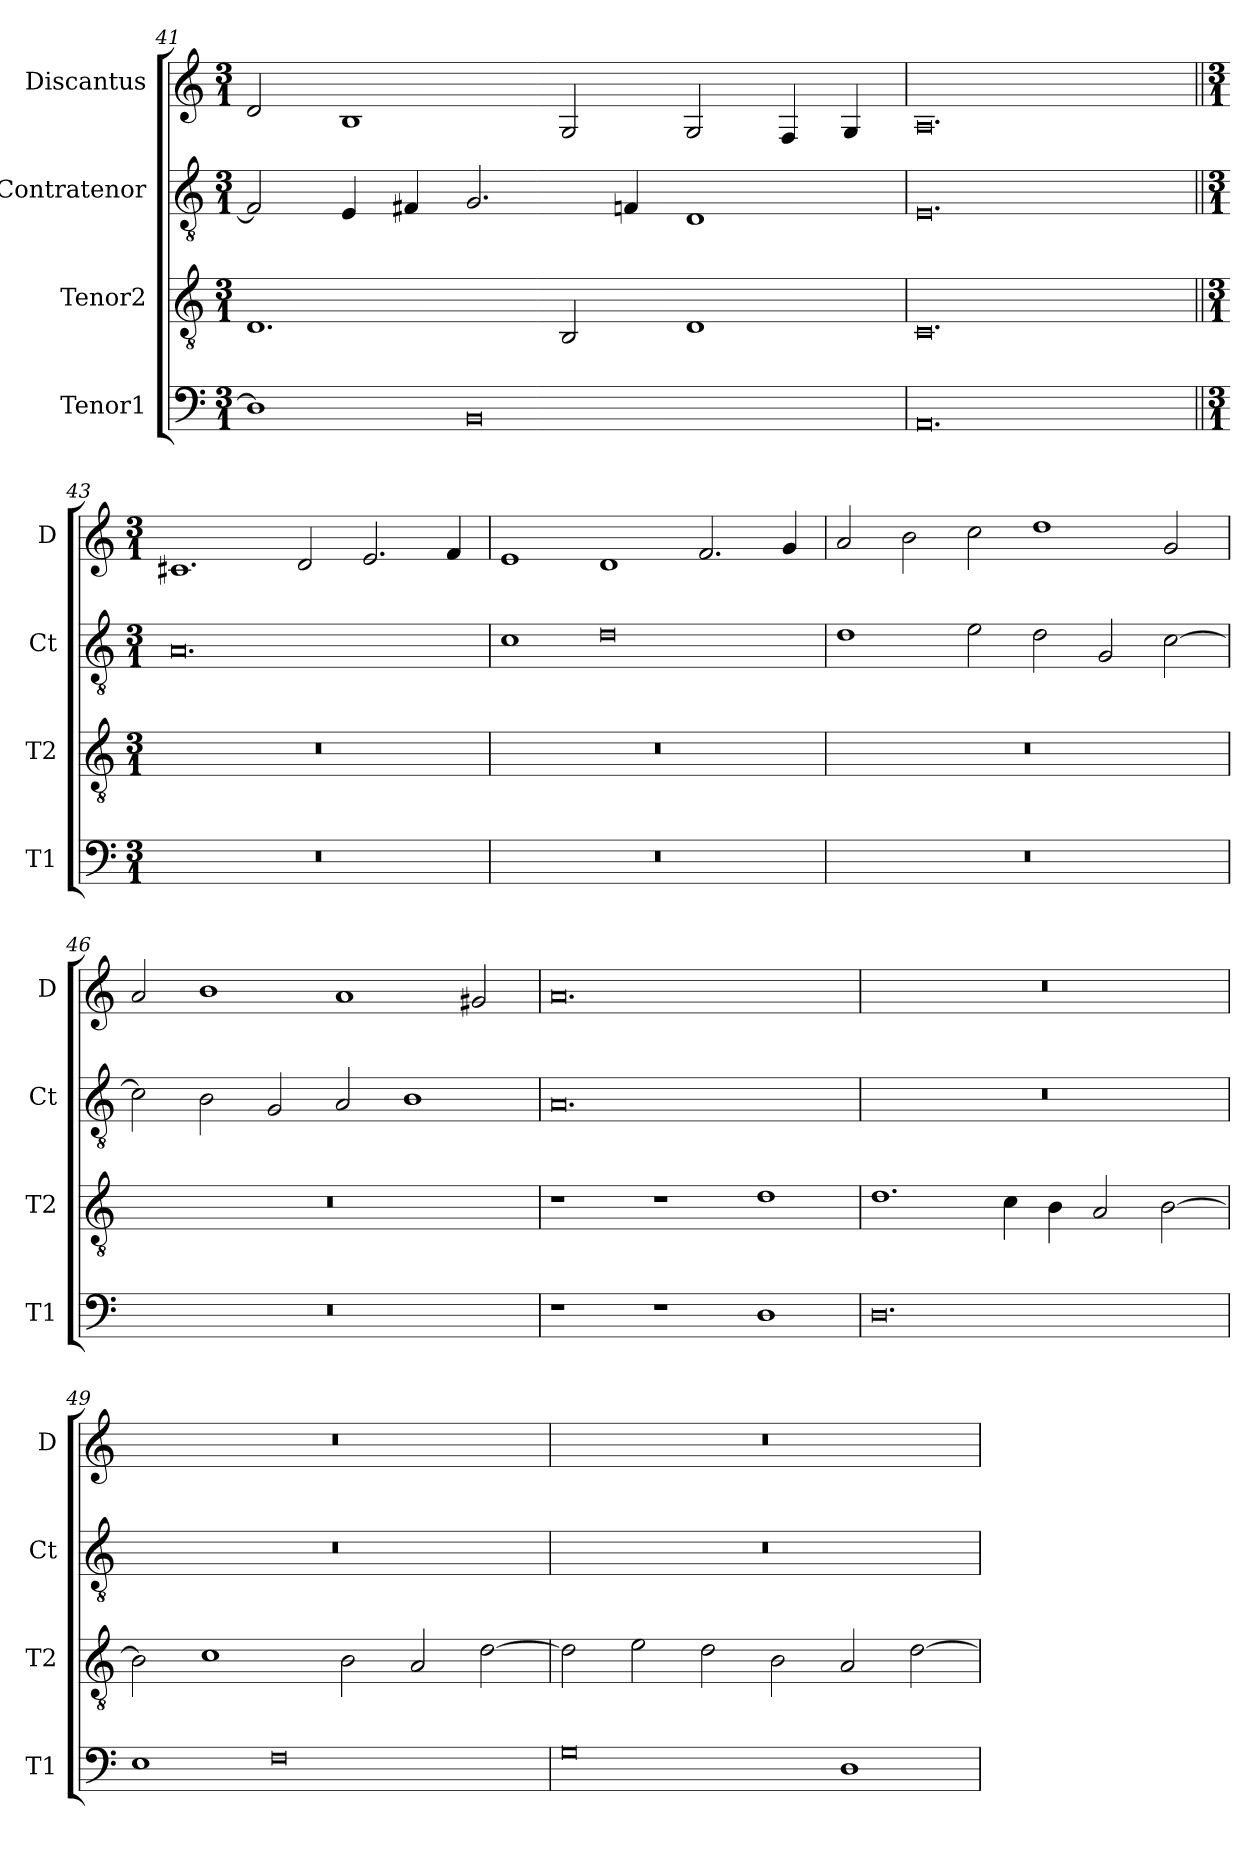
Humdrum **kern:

**kern	**kern	**kern	**kern
*part4	*part3	*part2	*part1
*staff4	*staff3	*staff2	*staff1
*I"Tenor1	*I"Tenor2	*I"Contratenor	*I"Discantus
*I'T1	*I'T2	*I'Ct	*I'D
*clefF4	*clefGv2	*clefGv2	*clefG2
*	*k[]	*k[]	*k[]
*M3/1	*M3/1	*M3/1	*M3/1
=41	=41	=41	=41
1D]	1.D	2F#/]	2d/
.	.	4E/	1B
.	.	4F#X/	.
0BB	.	2.G/	.
.	2BB/	.	2G/
.	.	4Fn/	.
.	1D	1D	2G/
.	.	.	4F/
.	.	.	4G/
=42	=42	=42	=42
0.AA	0.C	0.E	0.A
!!LO:LB:g=z
=43||	=43||	=43||	=43||
*k[]	*k[]	*k[]	*k[]
*M3/1	*M3/1	*M3/1	*M3/1
0.r	0.r	0.A	1.c#X
.	.	.	2d/
.	.	.	2.e/
.	.	.	4f/
=44	=44	=44	=44
0.r	0.r	1c	1e
.	.	0d	1d
.	.	.	2.f/
.	.	.	4g/
=45	=45	=45	=45
0.r	0.r	1d	2a/
.	.	.	2b\
.	.	2e\	2cc\
.	.	2d\	1dd
.	.	2G/	.
.	.	[2c\	2g/
=46	=46	=46	=46
0.r	0.r	2c\]	2a/
.	.	2B\	1b
.	.	2G/	.
.	.	2A/	1a
.	.	1B	.
.	.	.	2g#X/
=47	=47	=47	=47
1r	1r	0.A	0.a
1r	1r	.	.
1D	1d	.	.
=48	=48	=48	=48
0.D	1.d	0.r	0.r
.	4c\	.	.
.	4B\	.	.
.	2A/	.	.
.	[2B\	.	.
=49	=49	=49	=49
1E	2B\]	0.r	0.r
.	1c	.	.
0F	.	.	.
.	2B\	.	.
.	2A/	.	.
.	[2d\	.	.
=50	=50	=50	=50
0G	2d\]	0.r	0.r
.	2e\	.	.
.	2d\	.	.
.	2B\	.	.
1D	2A/	.	.
.	[2d\	.	.
=	=	=	=
*-	*-	*-	*-
